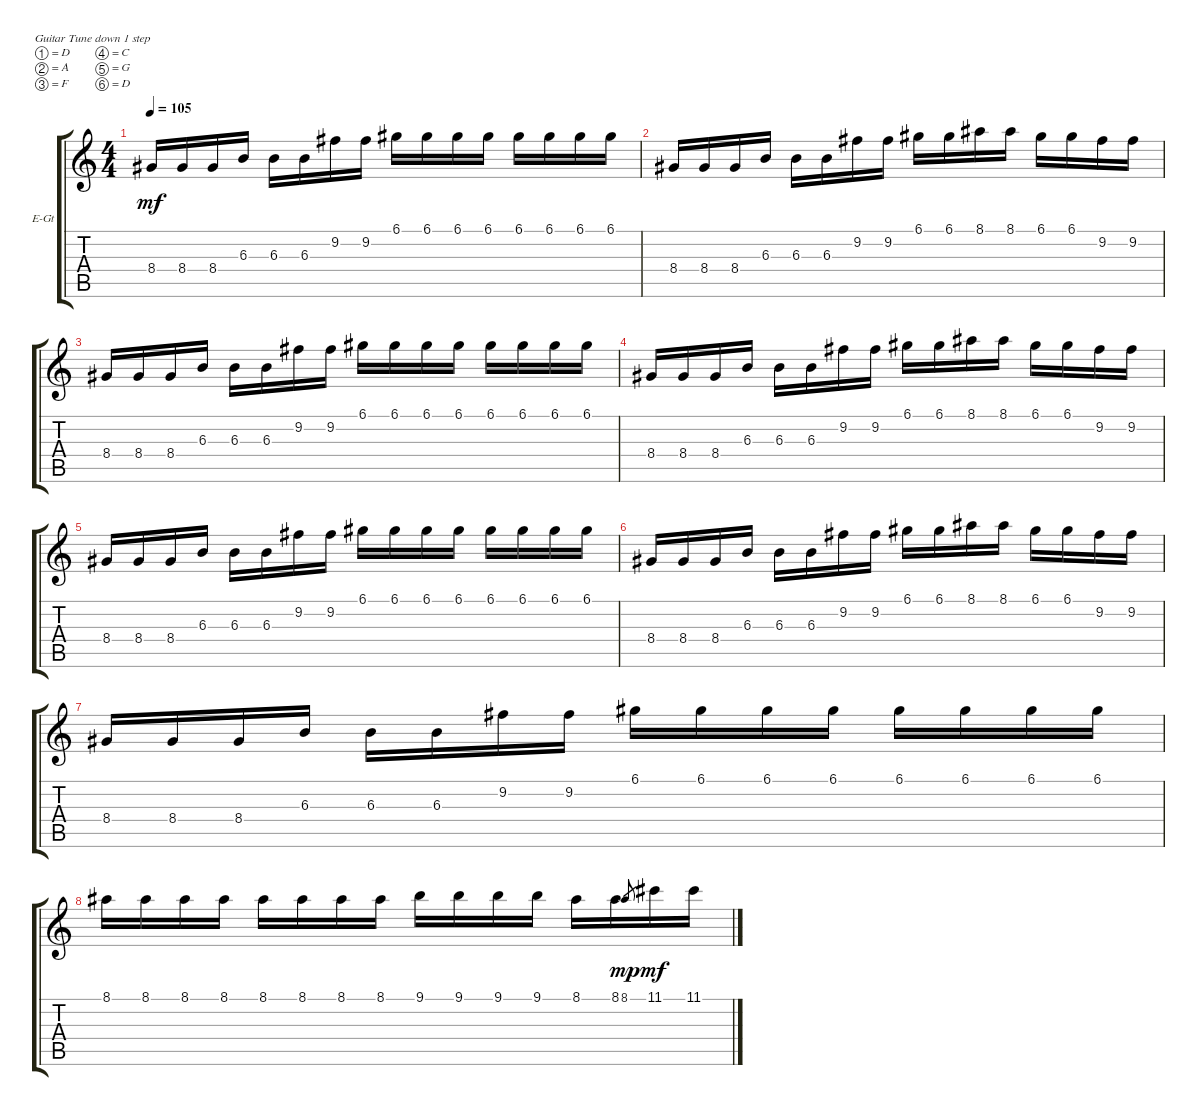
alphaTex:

\bracketExtendMode groupsimilarinstruments
\firstSystemTrackNameOrientation horizontal
\otherSystemsTrackNameOrientation horizontal
\track ("Electric Guitar" "E-Gt") {instrument distortionguitar}
\staff {score tabs}
\tuning (D4 A3 F3 C3 G2 D2)
\ts (4 4)
\tempo 105
\clef g2
\ks c
8.4.16{dy mf} 8.4.16 8.4.16 6.3.16 6.3.16 6.3.16 9.2.16 9.2.16 6.1.16 6.1.16 6.1.16 6.1.16 6.1.16 6.1.16 6.1.16 6.1.16 |
8.4.16 8.4.16 8.4.16 6.3.16 6.3.16 6.3.16 9.2.16 9.2.16 6.1.16 6.1.16 8.1.16 8.1.16 6.1.16 6.1.16 9.2.16 9.2.16 |
8.4.16 8.4.16 8.4.16 6.3.16 6.3.16 6.3.16 9.2.16 9.2.16 6.1.16 6.1.16 6.1.16 6.1.16 6.1.16 6.1.16 6.1.16 6.1.16 |
8.4.16 8.4.16 8.4.16 6.3.16 6.3.16 6.3.16 9.2.16 9.2.16 6.1.16 6.1.16 8.1.16 8.1.16 6.1.16 6.1.16 9.2.16 9.2.16 |
8.4.16 8.4.16 8.4.16 6.3.16 6.3.16 6.3.16 9.2.16 9.2.16 6.1.16 6.1.16 6.1.16 6.1.16 6.1.16 6.1.16 6.1.16 6.1.16 |
8.4.16 8.4.16 8.4.16 6.3.16 6.3.16 6.3.16 9.2.16 9.2.16 6.1.16 6.1.16 8.1.16 8.1.16 6.1.16 6.1.16 9.2.16 9.2.16 |
8.4.16 8.4.16 8.4.16 6.3.16 6.3.16 6.3.16 9.2.16 9.2.16 6.1.16 6.1.16 6.1.16 6.1.16 6.1.16 6.1.16 6.1.16 6.1.16 |
8.1.16 8.1.16 8.1.16 8.1.16 8.1.16 8.1.16 8.1.16 8.1.16 9.1.16 9.1.16 9.1.16 9.1.16 8.1.16 8.1.16 8.1.8{gr dy mp} 11.1.16{dy mf} 11.1.16
